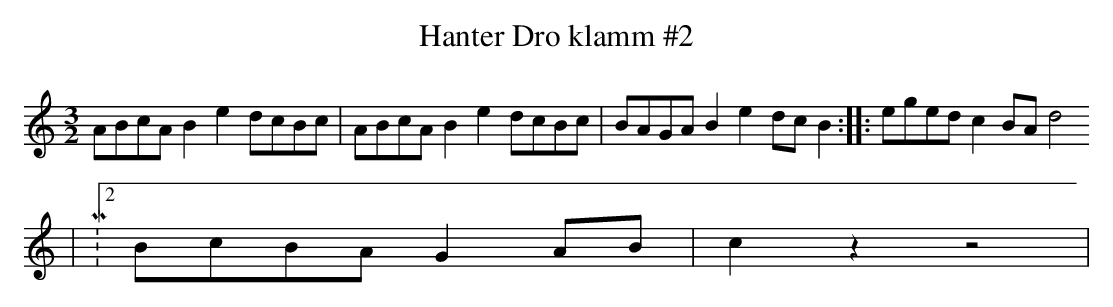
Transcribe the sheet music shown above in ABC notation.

X:1
T:Hanter Dro klamm #2
M:3/2
L:1/8
K:Am
 ABcA B2 e2 dcBc |ABcA B2 e2 dcBc |BAGA B2 e2 dc B2  :|: eged c2 BA d4
 |M:2/2 BcBA G2 AB|c2 z2 z4   |
M:3/2
L:1/8 eged c2 BA B4   |eggd e2 cB A4   :|
